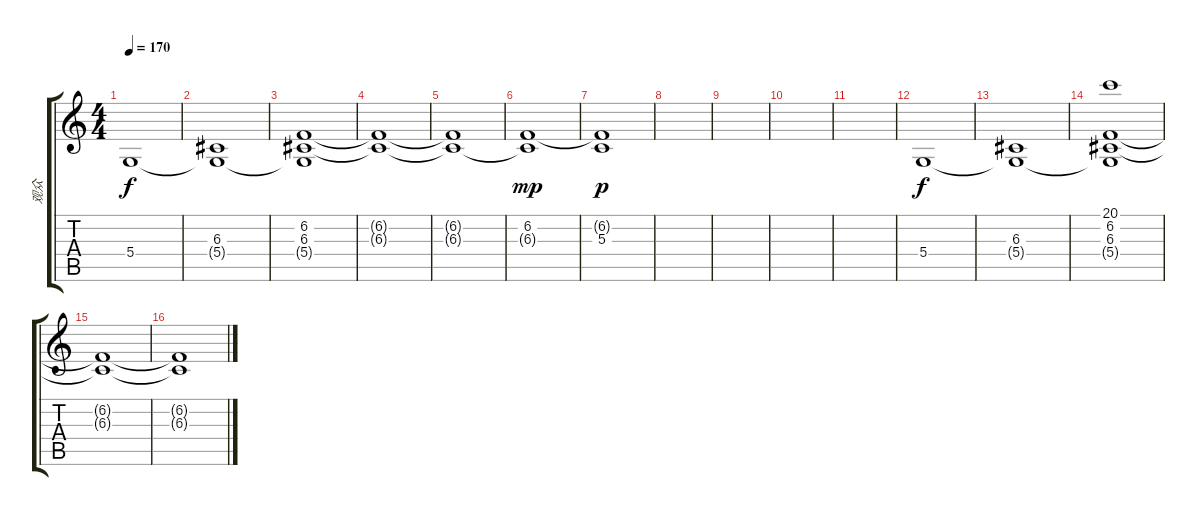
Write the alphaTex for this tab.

\track ("观众" "观众") {instrument applause}
\staff {score tabs}
\tuning (E4 B3 G3 D3 A2 E2) {hide}
\ts (4 4)
\tempo 170
\clef g2
\ks c
5.4.1{dy f} |
(6.3 5.4{t}).1 |
(6.2 6.3 5.4{t}).1 |
(6.2{t} 6.3{t}).1 |
(6.2{t} 6.3{t}).1 |
(6.2 6.3{t}).1{dy mp} |
(6.2{t} 5.3).1{dy p} |
|
|
|
|
5.4.1{dy f} |
(6.3 5.4{t}).1 |
(20.1 6.2 6.3 5.4{t}).1 |
(6.2{t} 6.3{t}).1 |
(6.2{t} 6.3{t}).1
